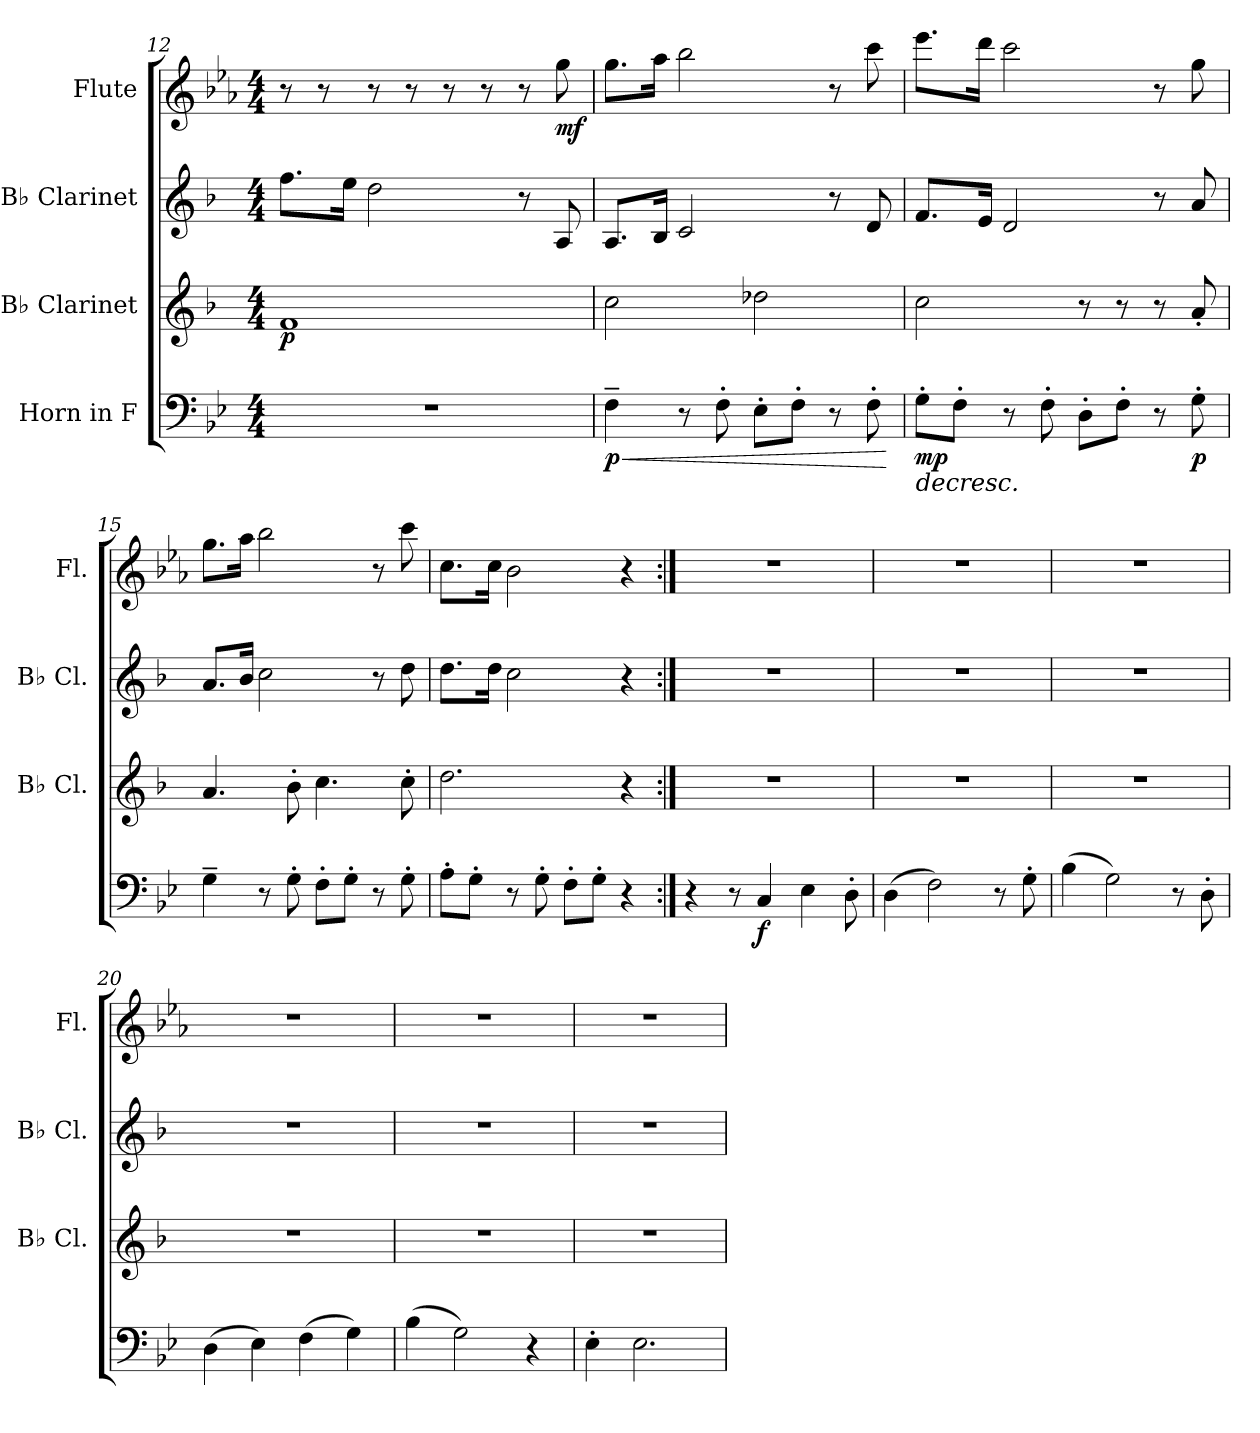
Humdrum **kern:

**kern	**dynam	**kern	**dynam	**kern	**kern	**dynam
*part4	*part4	*part3	*part3	*part2	*part1	*part1
*staff4	*staff4	*staff3	*staff3	*staff2	*staff1	*staff1
*I"Horn in F	*	*I"B♭ Clarinet	*	*I"B♭ Clarinet	*I"Flute	*
*	*	*I'B♭ Cl.	*	*I'B♭ Cl.	*I'Fl.	*
*clefF4	*	*clefG2	*	*clefG2	*clefG2	*
*ITrd4c7	*	*ITrd1c2	*	*ITrd1c2	*	*
*k[b-e-a-]	*	*k[b-e-a-]	*	*k[b-e-a-]	*k[b-e-a-]	*
*M4/4	*	*M4/4	*	*M4/4	*M4/4	*
=12	=12	=12	=12	=12	=12	=12
!	!	!	!LO:DY:b	!	!	!
1r	.	1e-	p	8.ee-\L	8r	.
.	.	.	.	.	8r	.
.	.	.	.	16dd\Jk	.	.
.	.	.	.	2cc\	8r	.
.	.	.	.	.	8r	.
.	.	.	.	.	8r	.
.	.	.	.	.	8r	.
.	.	.	.	8r	8r	.
!	!	!	!	!	!	!LO:DY:b
.	.	.	.	8G/	8gg\	mf
=13	=13	=13	=13	=13	=13	=13
!	!LO:HP:b	!	!	!	!	!
!	!LO:DY:n=1:b	!	!	!	!	!
4BB-~\	< p	2b-\	.	8.G/L	8.gg\L	.
.	.	.	.	16A-/Jk	16aa-\Jk	.
8r	.	.	.	2B-/	2bb-\	.
8BB-'\	.	.	.	.	.	.
8AA-'\L	.	2cc-X\	.	.	.	.
8BB-'\J	.	.	.	.	.	.
8r	.	.	.	8r	8r	.
8BB-'\	.	.	.	8c/	8ccc\	.
.	[	.	.	.	.	.
=14	=14	=14	=14	=14	=14	=14
!	!LO:HP:b	!	!	!	!	!
!	!LO:DY:n=1:b	!	!	!	!	!
8C'\L	> mp	2b-\	.	8.e-/L	8.eee-\L	.
8BB-'\J	.	.	.	.	.	.
.	.	.	.	16d/Jk	16ddd\Jk	.
8r	.	.	.	2c/	2ccc\	.
8BB-'\	.	.	.	.	.	.
8GG'\L	.	8r	.	.	.	.
8BB-'\J	.	8r	.	.	.	.
8r	.	8r	.	8r	8r	.
!	!LO:DY:n=2:b	!	!	!	!	!
8C'\	p	8g'/	.	8g/	8gg\	.
.	]	.	.	.	.	.
!!LO:LB:g=z
=15	=15	=15	=15	=15	=15	=15
4C~\	.	4.g/	.	8.g/L	8.gg\L	.
.	.	.	.	16a-/Jk	16aa-\Jk	.
8r	.	.	.	2b-\	2bb-\	.
8C'\	.	8a-'\	.	.	.	.
8BB-'\L	.	4.b-\	.	.	.	.
8C'\J	.	.	.	.	.	.
8r	.	.	.	8r	8r	.
8C'\	.	8b-'\	.	8cc\	8ccc\	.
=16	=16	=16	=16	=16	=16	=16
8D'\L	.	2.cc\	.	8.cc\L	8.cc\L	.
8C'\J	.	.	.	.	.	.
.	.	.	.	16cc\Jk	16cc\Jk	.
8r	.	.	.	2b-\	2b-\	.
8C'\	.	.	.	.	.	.
8BB-'\L	.	.	.	.	.	.
8C'\J	.	.	.	.	.	.
4r	.	4r	.	4r	4r	.
=17:|!	=17:|!	=17:|!	=17:|!	=17:|!	=17:|!	=17:|!
4r	.	1r	.	1r	1r	.
8r	.	.	.	.	.	.
!	!LO:DY:b	!	!	!	!	!
4FF/	f	.	.	.	.	.
4AA-\	.	.	.	.	.	.
8GG'\	.	.	.	.	.	.
=18	=18	=18	=18	=18	=18	=18
(>4GG\	.	1r	.	1r	1r	.
2BB-\)	.	.	.	.	.	.
8r	.	.	.	.	.	.
8C'\	.	.	.	.	.	.
=19	=19	=19	=19	=19	=19	=19
(>4E-\	.	1r	.	1r	1r	.
2C\)	.	.	.	.	.	.
8r	.	.	.	.	.	.
8GG'\	.	.	.	.	.	.
=20	=20	=20	=20	=20	=20	=20
(>4GG\	.	1r	.	1r	1r	.
4AA-\)	.	.	.	.	.	.
(>4BB-\	.	.	.	.	.	.
4C\)	.	.	.	.	.	.
=21	=21	=21	=21	=21	=21	=21
(>4E-\	.	1r	.	1r	1r	.
2C\)	.	.	.	.	.	.
4r	.	.	.	.	.	.
=22	=22	=22	=22	=22	=22	=22
4AA-'\	.	1r	.	1r	1r	.
2.AA-\	.	.	.	.	.	.
=	=	=	=	=	=	=
*-	*-	*-	*-	*-	*-	*-
